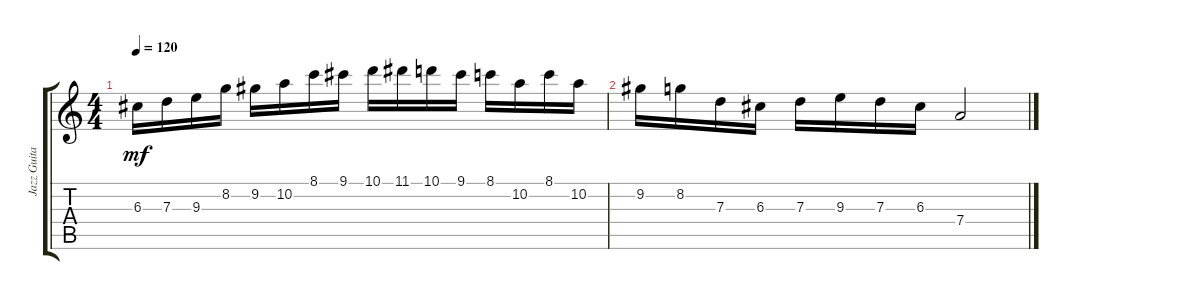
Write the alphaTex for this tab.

\track ("Jazz Guitar" "Jazz Guita") {instrument electricguitarjazz}
\staff {score tabs}
\tuning (E4 B3 G3 D3 A2 E2) {hide}
\ts (4 4)
\tempo 120
\clef g2
\ks c
6.3.16{dy mf instrument electricguitarjazz} 7.3.16 9.3.16 8.2.16 9.2.16 10.2.16 8.1.16 9.1.16 10.1.16 11.1.16 10.1.16 9.1.16 8.1.16 10.2.16 8.1.16 10.2.16 |
9.2.16 8.2.16 7.3.16 6.3.16 7.3.16 9.3.16 7.3.16 6.3.16 7.4.2
